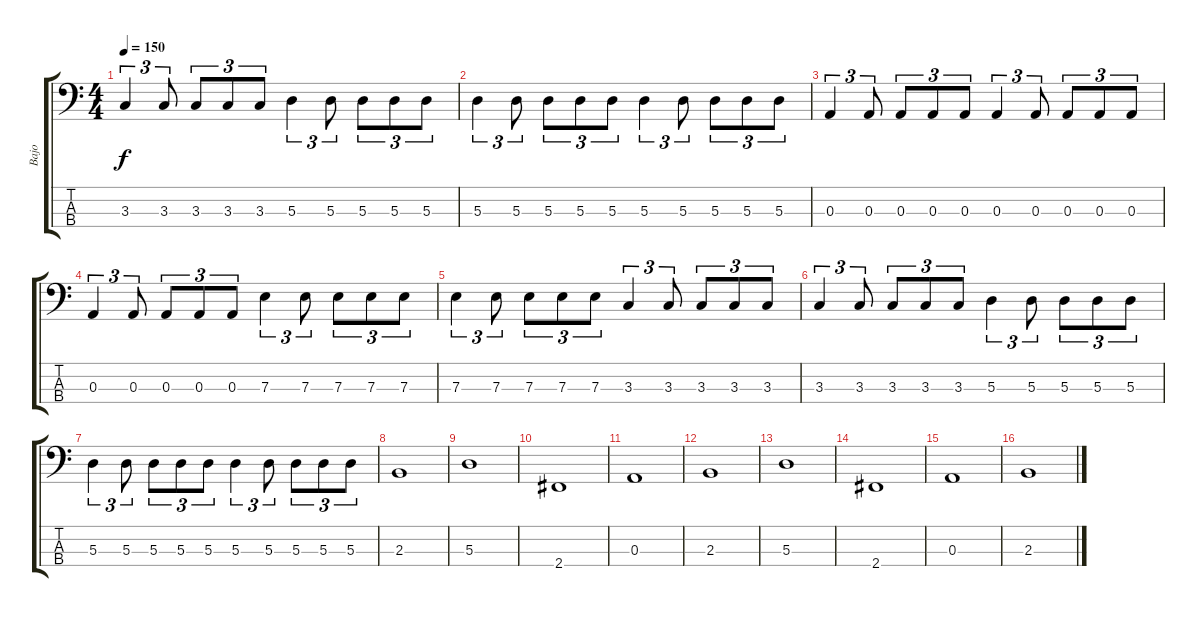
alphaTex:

\track ("Bajo" "Bajo") {instrument electricbasspick}
\staff {score tabs}
\tuning (G2 D2 A1 E1) {hide}
\ts (4 4)
\tempo 150
\clef f4
\ks c
3.3.4{tu (3 2) dy f} 3.3.8{tu (3 2)} 3.3.8{tu (3 2)} 3.3.8{tu (3 2)} 3.3.8{tu (3 2)} 5.3.4{tu (3 2)} 5.3.8{tu (3 2)} 5.3.8{tu (3 2)} 5.3.8{tu (3 2)} 5.3.8{tu (3 2)} |
5.3.4{tu (3 2)} 5.3.8{tu (3 2)} 5.3.8{tu (3 2)} 5.3.8{tu (3 2)} 5.3.8{tu (3 2)} 5.3.4{tu (3 2)} 5.3.8{tu (3 2)} 5.3.8{tu (3 2)} 5.3.8{tu (3 2)} 5.3.8{tu (3 2)} |
0.3.4{tu (3 2)} 0.3.8{tu (3 2)} 0.3.8{tu (3 2)} 0.3.8{tu (3 2)} 0.3.8{tu (3 2)} 0.3.4{tu (3 2)} 0.3.8{tu (3 2)} 0.3.8{tu (3 2)} 0.3.8{tu (3 2)} 0.3.8{tu (3 2)} |
0.3.4{tu (3 2)} 0.3.8{tu (3 2)} 0.3.8{tu (3 2)} 0.3.8{tu (3 2)} 0.3.8{tu (3 2)} 7.3.4{tu (3 2)} 7.3.8{tu (3 2)} 7.3.8{tu (3 2)} 7.3.8{tu (3 2)} 7.3.8{tu (3 2)} |
7.3.4{tu (3 2)} 7.3.8{tu (3 2)} 7.3.8{tu (3 2)} 7.3.8{tu (3 2)} 7.3.8{tu (3 2)} 3.3.4{tu (3 2)} 3.3.8{tu (3 2)} 3.3.8{tu (3 2)} 3.3.8{tu (3 2)} 3.3.8{tu (3 2)} |
3.3.4{tu (3 2)} 3.3.8{tu (3 2)} 3.3.8{tu (3 2)} 3.3.8{tu (3 2)} 3.3.8{tu (3 2)} 5.3.4{tu (3 2)} 5.3.8{tu (3 2)} 5.3.8{tu (3 2)} 5.3.8{tu (3 2)} 5.3.8{tu (3 2)} |
5.3.4{tu (3 2)} 5.3.8{tu (3 2)} 5.3.8{tu (3 2)} 5.3.8{tu (3 2)} 5.3.8{tu (3 2)} 5.3.4{tu (3 2)} 5.3.8{tu (3 2)} 5.3.8{tu (3 2)} 5.3.8{tu (3 2)} 5.3.8{tu (3 2)} |
2.3.1 |
5.3.1 |
2.4.1 |
0.3.1 |
2.3.1 |
5.3.1 |
2.4.1 |
0.3.1 |
2.3.1
